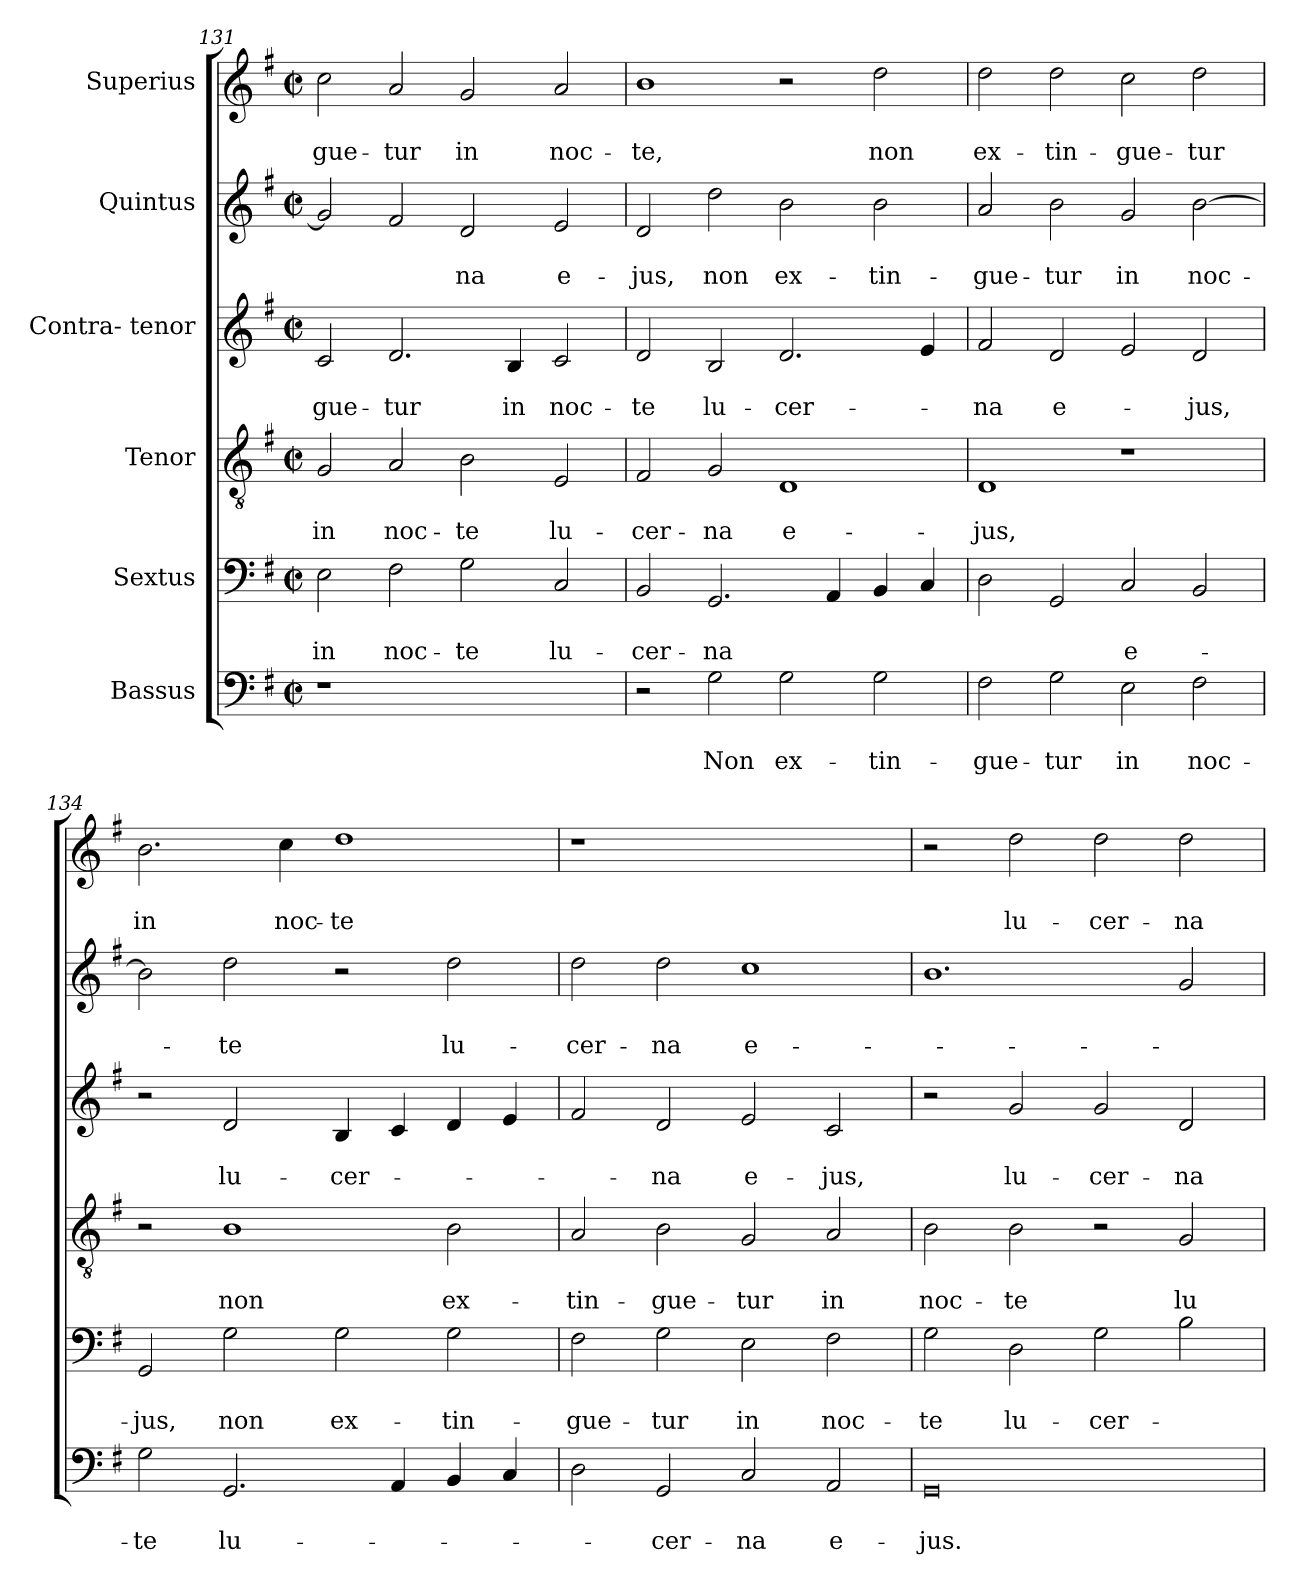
**kern	**text	**text	**kern	**text	**text	**kern	**text	**text	**kern	**text	**text	**kern	**text	**text	**kern	**text	**text
*part6	*part6	*part6	*part5	*part5	*part5	*part4	*part4	*part4	*part3	*part3	*part3	*part2	*part2	*part2	*part1	*part1	*part1
*staff6	*staff6	*staff6	*staff5	*staff5	*staff5	*staff4	*staff4	*staff4	*staff3	*staff3	*staff3	*staff2	*staff2	*staff2	*staff1	*staff1	*staff1
*I"Bassus	*	*	*I"Sextus	*	*	*I"Tenor	*	*	*I"Contra- tenor	*	*	*I"Quintus	*	*	*I"Superius	*	*
*clefF4	*	*	*clefF4	*	*	*clefGv2	*	*	*clefG2	*	*	*clefG2	*	*	*clefG2	*	*
*k[f#]	*	*	*k[f#]	*	*	*k[f#]	*	*	*k[f#]	*	*	*k[f#]	*	*	*k[f#]	*	*
*G:	*	*	*G:	*	*	*G:	*	*	*G:	*	*	*G:	*	*	*G:	*	*
*M2/2	*	*	*M2/2	*	*	*M2/2	*	*	*M2/2	*	*	*M2/2	*	*	*M2/2	*	*
*met(c|)	*	*	*met(c|)	*	*	*met(c|)	*	*	*met(c|)	*	*	*met(c|)	*	*	*met(c|)	*	*
=131	=131	=131	=131	=131	=131	=131	=131	=131	=131	=131	=131	=131	=131	=131	=131	=131	=131
!	!	!	!	!	!LO:LY:b	!	!	!LO:LY:b	!	!	!LO:LY:b	!	!	!	!	!	!LO:LY:b
1r	.	.	2E\	.	in	2G/	.	in	2c/	.	-gue-	2g/]	.	.	2cc\	.	-gue-
!	!	!	!	!	!LO:LY:b	!	!	!LO:LY:b	!	!	!LO:LY:b	!	!	!	!	!	!LO:LY:b
.	.	.	2F#\	.	noc-	2A/	.	noc-	2.d/	.	-tur	2f#/	.	.	2a/	.	-tur
!	!	!	!	!	!LO:LY:b	!	!	!LO:LY:b	!	!	!	!	!	!LO:LY:b	!	!	!LO:LY:b
1ryy	.	.	2G\	.	-te	2B\	.	-te	.	.	.	2d/	.	-na	2g/	.	in
!	!	!	!	!	!	!	!	!	!	!	!LO:LY:b	!	!	!	!	!	!
.	.	.	.	.	.	.	.	.	4B/	.	in	.	.	.	.	.	.
!	!	!	!	!	!LO:LY:b	!	!	!LO:LY:b	!	!	!LO:LY:b	!	!	!LO:LY:b	!	!	!LO:LY:b
.	.	.	2C/	.	lu-	2E/	.	lu-	2c/	.	noc-	2e/	.	e-	2a/	.	noc-
=132	=132	=132	=132	=132	=132	=132	=132	=132	=132	=132	=132	=132	=132	=132	=132	=132	=132
!	!	!	!	!	!LO:LY:b	!	!	!LO:LY:b	!	!	!LO:LY:b	!	!	!LO:LY:b	!	!	!LO:LY:b
2r	.	.	2BB/	.	-cer-	2F#/	.	-cer-	2d/	.	-te	2d/	.	-jus,	1b	.	-te,
!	!	!LO:LY:b	!	!	!LO:LY:b	!	!	!LO:LY:b	!	!	!LO:LY:b	!	!	!LO:LY:b	!	!	!
2G\	.	Non	2.GG/	.	-na	2G/	.	-na	2B/	.	lu-	2dd\	.	non	.	.	.
!	!	!LO:LY:b	!	!	!	!	!	!LO:LY:b	!	!	!LO:LY:b	!	!	!LO:LY:b	!	!	!
2G\	.	ex-	.	.	.	1D	.	e-	2.d/	.	-cer-	2b\	.	ex-	2r	.	.
.	.	.	4AA/	.	.	.	.	.	.	.	.	.	.	.	.	.	.
!	!	!LO:LY:b	!	!	!	!	!	!	!	!	!	!	!	!LO:LY:b	!	!	!LO:LY:b
2G\	.	-tin-	4BB/	.	.	.	.	.	.	.	.	2b\	.	-tin-	2dd\	.	non
.	.	.	4C/	.	.	.	.	.	4e/	.	.	.	.	.	.	.	.
=133	=133	=133	=133	=133	=133	=133	=133	=133	=133	=133	=133	=133	=133	=133	=133	=133	=133
!	!	!LO:LY:b	!	!	!	!	!	!LO:LY:b	!	!	!LO:LY:b	!	!	!LO:LY:b	!	!	!LO:LY:b
2F#\	.	-gue-	2D\	.	.	1D	.	-jus,	2f#/	.	-na	2a/	.	-gue-	2dd\	.	ex-
!	!	!LO:LY:b	!	!	!	!	!	!	!	!	!LO:LY:b	!	!	!LO:LY:b	!	!	!LO:LY:b
2G\	.	-tur	2GG/	.	.	.	.	.	2d/	.	e-	2b\	.	-tur	2dd\	.	-tin-
!	!	!LO:LY:b	!	!	!LO:LY:b	!	!	!	!	!	!	!	!	!LO:LY:b	!	!	!LO:LY:b
2E\	.	in	2C/	.	e-	1r	.	.	2e/	.	.	2g/	.	in	2cc\	.	-gue-
!	!	!LO:LY:b	!	!	!	!	!	!	!	!	!LO:LY:b	!	!	!LO:LY:b	!	!	!LO:LY:b
2F#\	.	noc-	2BB/	.	.	.	.	.	2d/	.	-jus,	[2b\	.	noc-	2dd\	.	-tur
=134	=134	=134	=134	=134	=134	=134	=134	=134	=134	=134	=134	=134	=134	=134	=134	=134	=134
!	!	!LO:LY:b	!	!	!LO:LY:b	!	!	!	!	!	!	!	!	!	!	!	!LO:LY:b
2G\	.	-te	2GG/	.	-jus,	2r	.	.	2r	.	.	2b\]	.	.	2.b\	.	in
!	!	!LO:LY:b	!	!	!LO:LY:b	!	!	!LO:LY:b	!	!	!LO:LY:b	!	!	!LO:LY:b	!	!	!
2.GG/	.	lu-	2G\	.	non	1B	.	non	2d/	.	lu-	2dd\	.	-te	.	.	.
!	!	!	!	!	!	!	!	!	!	!	!	!	!	!	!	!	!LO:LY:b
.	.	.	.	.	.	.	.	.	.	.	.	.	.	.	4cc\	.	noc-
!	!	!	!	!	!LO:LY:b	!	!	!	!	!	!LO:LY:b	!	!	!	!	!	!LO:LY:b
.	.	.	2G\	.	ex-	.	.	.	4B/	.	-cer-	2r	.	.	1dd	.	-te
4AA/	.	.	.	.	.	.	.	.	4c/	.	.	.	.	.	.	.	.
!	!	!	!	!	!LO:LY:b	!	!	!LO:LY:b	!	!	!	!	!	!LO:LY:b	!	!	!
4BB/	.	.	2G\	.	-tin-	2B\	.	ex-	4d/	.	.	2dd\	.	lu-	.	.	.
4C/	.	.	.	.	.	.	.	.	4e/	.	.	.	.	.	.	.	.
!!LO:PB:g=z
=135	=135	=135	=135	=135	=135	=135	=135	=135	=135	=135	=135	=135	=135	=135	=135	=135	=135
!	!	!	!	!	!LO:LY:b	!	!	!LO:LY:b	!	!	!	!	!	!LO:LY:b	!	!	!
2D\	.	.	2F#\	.	-gue-	2A/	.	-tin-	2f#/	.	.	2dd\	.	-cer-	1r	.	.
!	!	!LO:LY:b	!	!	!LO:LY:b	!	!	!LO:LY:b	!	!	!LO:LY:b	!	!	!LO:LY:b	!	!	!
2GG/	.	-cer-	2G\	.	-tur	2B\	.	-gue-	2d/	.	-na	2dd\	.	-na	.	.	.
!	!	!LO:LY:b	!	!	!LO:LY:b	!	!	!LO:LY:b	!	!	!LO:LY:b	!	!	!LO:LY:b	!	!	!
2C/	.	-na	2E\	.	in	2G/	.	-tur	2e/	.	e-	1cc	.	e-	1ryy	.	.
!	!	!LO:LY:b	!	!	!LO:LY:b	!	!	!LO:LY:b	!	!	!LO:LY:b	!	!	!	!	!	!
2AA/	.	e-	2F#\	.	noc-	2A/	.	in	2c/	.	-jus,	.	.	.	.	.	.
=136	=136	=136	=136	=136	=136	=136	=136	=136	=136	=136	=136	=136	=136	=136	=136	=136	=136
!	!	!LO:LY:b	!	!	!LO:LY:b	!	!	!LO:LY:b	!	!	!	!	!	!	!	!	!
0GG	.	-jus.	2G\	.	-te	2B\	.	noc-	2r	.	.	1.b	.	.	2r	.	.
!	!	!	!	!	!LO:LY:b	!	!	!LO:LY:b	!	!	!LO:LY:b	!	!	!	!	!	!LO:LY:b
.	.	.	2D\	.	lu-	2B\	.	-te	2g/	.	lu-	.	.	.	2dd\	.	lu-
!	!	!	!	!	!LO:LY:b	!	!	!	!	!	!LO:LY:b	!	!	!	!	!	!LO:LY:b
.	.	.	2G\	.	-cer-	2r	.	.	2g/	.	-cer-	.	.	.	2dd\	.	-cer-
!	!	!	!	!	!	!	!	!LO:LY:b	!	!	!LO:LY:b	!	!	!	!	!	!LO:LY:b
.	.	.	2B\	.	.	2G/	.	lu-	2d/	.	-na	2g/	.	.	2dd\	.	-na
=	=	=	=	=	=	=	=	=	=	=	=	=	=	=	=	=	=
*-	*-	*-	*-	*-	*-	*-	*-	*-	*-	*-	*-	*-	*-	*-	*-	*-	*-
